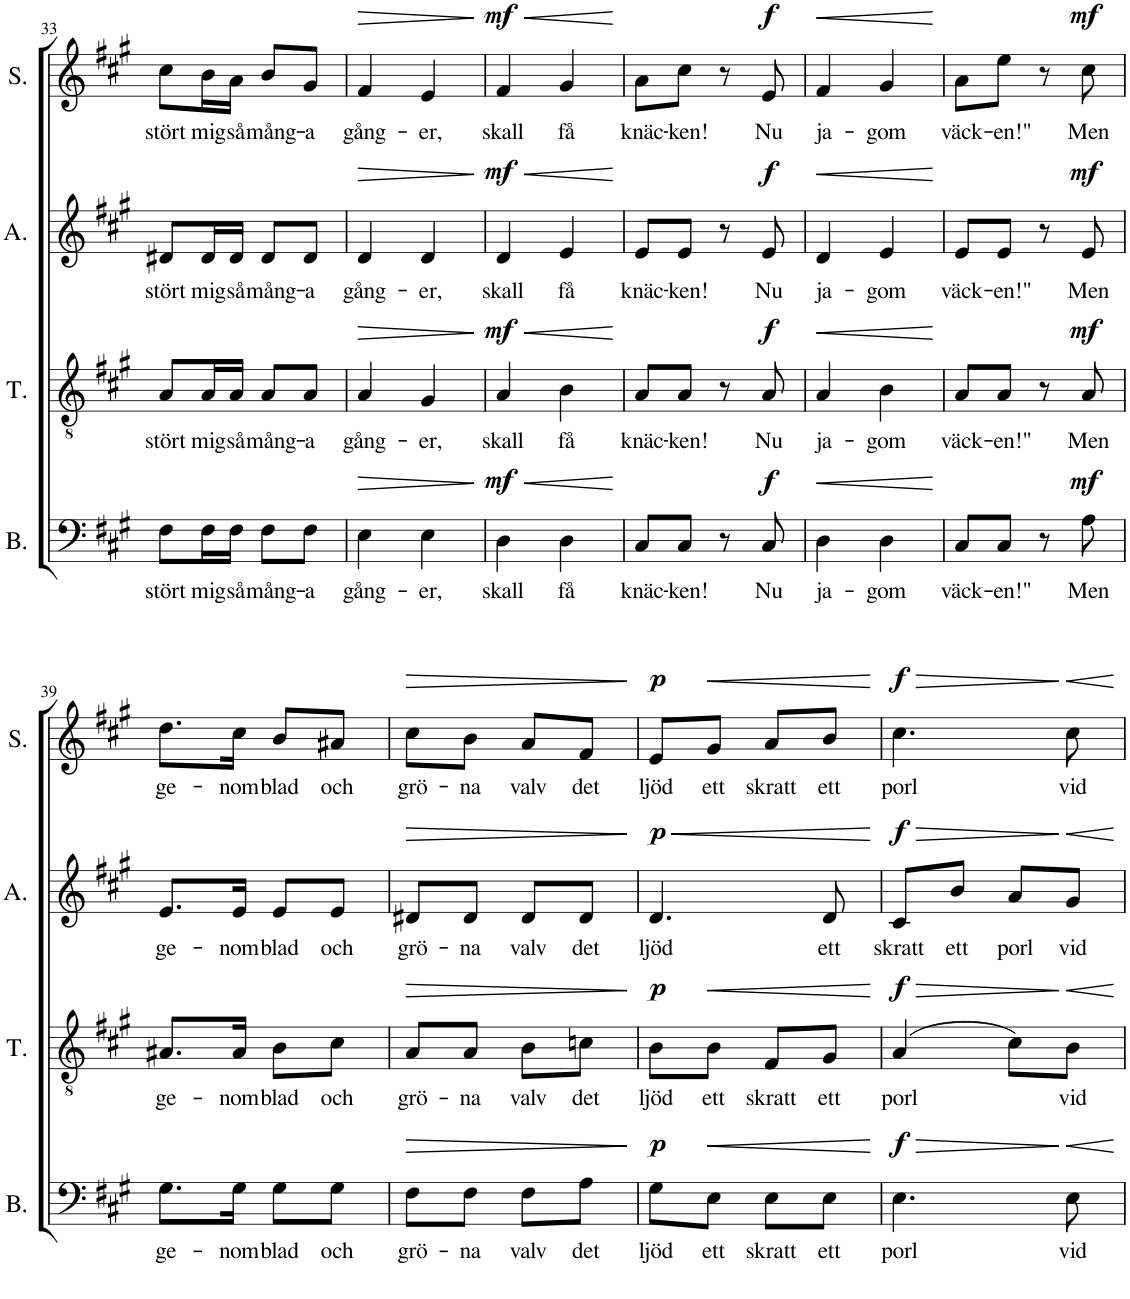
**kern	**text	**dynam	**kern	**text	**dynam	**kern	**text	**dynam	**kern	**text	**dynam
*part4	*part4	*part4	*part3	*part3	*part3	*part2	*part2	*part2	*part1	*part1	*part1
*staff4	*staff4	*staff4	*staff3	*staff3	*staff3	*staff2	*staff2	*staff2	*staff1	*staff1	*staff1
*I"Bass	*	*	*I"Tenor	*	*	*I"Alto	*	*	*I"Soprano	*	*
*I'B.	*	*	*I'T.	*	*	*I'A.	*	*	*I'S.	*	*
!!LO:PB:g=z
*clefF4	*	*	*clefGv2	*	*	*clefG2	*	*	*clefG2	*	*
*k[f#c#g#]	*	*	*k[f#c#g#]	*	*	*k[f#c#g#]	*	*	*k[f#c#g#]	*	*
*M2/4	*	*	*M2/4	*	*	*M2/4	*	*	*M2/4	*	*
=33	=33	=33	=33	=33	=33	=33	=33	=33	=33	=33	=33
!	!LO:LY:b	!	!	!LO:LY:b	!	!	!LO:LY:b	!	!	!LO:LY:b	!
8F#\L	stört	.	8A/L	stört	.	8d#X/L	stört	.	8cc#\L	stört	.
!	!LO:LY:b	!	!	!LO:LY:b	!	!	!LO:LY:b	!	!	!LO:LY:b	!
16F#\L	mig	.	16A/L	mig	.	16d#/L	mig	.	16b\L	mig	.
!	!LO:LY:b	!	!	!LO:LY:b	!	!	!LO:LY:b	!	!	!LO:LY:b	!
16F#\JJ	så	.	16A/JJ	så	.	16d#/JJ	så	.	16a\JJ	så	.
!	!LO:LY:b	!	!	!LO:LY:b	!	!	!LO:LY:b	!	!	!LO:LY:b	!
8F#\L	mång-	.	8A/L	mång-	.	8d#/L	mång-	.	8b/L	mång-	.
!	!LO:LY:b	!	!	!LO:LY:b	!	!	!LO:LY:b	!	!	!LO:LY:b	!
8F#\J	-a	.	8A/J	-a	.	8d#/J	-a	.	8g#/J	-a	.
=34	=34	=34	=34	=34	=34	=34	=34	=34	=34	=34	=34
!	!LO:LY:b	!LO:HP:b	!	!LO:LY:b	!LO:HP:b	!	!LO:LY:b	!LO:HP:b	!	!LO:LY:b	!LO:HP:b
4E\	gång-	>	4A/	gång-	>	4d/	gång-	>	4f#/	gång-	>
!	!LO:LY:b	!	!	!LO:LY:b	!	!	!LO:LY:b	!	!	!LO:LY:b	!
4E\	-er,	.	4G#/	-er,	.	4d/	-er,	.	4e/	-er,	.
.	.	]	.	.	]	.	.	]	.	.	]
=35	=35	=35	=35	=35	=35	=35	=35	=35	=35	=35	=35
!	!LO:LY:b	!LO:HP:b	!	!LO:LY:b	!LO:HP:b	!	!LO:LY:b	!LO:HP:b	!	!LO:LY:b	!LO:HP:b
!	!	!LO:DY:n=1:a	!	!	!LO:DY:n=1:a	!	!	!LO:DY:n=1:a	!	!	!LO:DY:n=1:a
4D\	skall	< mf	4A/	skall	< mf	4d/	skall	< mf	4f#/	skall	< mf
!	!LO:LY:b	!	!	!LO:LY:b	!	!	!LO:LY:b	!	!	!LO:LY:b	!
4D\	få	.	4B\	få	.	4e/	få	.	4g#/	få	.
.	.	[	.	.	[	.	.	[	.	.	[
=36	=36	=36	=36	=36	=36	=36	=36	=36	=36	=36	=36
!	!LO:LY:b	!	!	!LO:LY:b	!	!	!LO:LY:b	!	!	!LO:LY:b	!
8C#/L	knäc-	.	8A/L	knäc-	.	8e/L	knäc-	.	8a\L	knäc-	.
!	!LO:LY:b	!	!	!LO:LY:b	!	!	!LO:LY:b	!	!	!LO:LY:b	!
8C#/J	-ken!	.	8A/J	-ken!	.	8e/J	-ken!	.	8cc#\J	-ken!	.
8r	.	.	8r	.	.	8r	.	.	8r	.	.
!	!LO:LY:b	!LO:DY:a	!	!LO:LY:b	!LO:DY:a	!	!LO:LY:b	!LO:DY:a	!	!LO:LY:b	!LO:DY:a
8C#/	Nu	f	8A/	Nu	f	8e/	Nu	f	8e/	Nu	f
=37	=37	=37	=37	=37	=37	=37	=37	=37	=37	=37	=37
!	!LO:LY:b	!LO:HP:b	!	!LO:LY:b	!LO:HP:b	!	!LO:LY:b	!LO:HP:b	!	!LO:LY:b	!LO:HP:b
4D\	ja-	<	4A/	ja-	<	4d/	ja-	<	4f#/	ja-	<
!	!LO:LY:b	!	!	!LO:LY:b	!	!	!LO:LY:b	!	!	!LO:LY:b	!
4D\	-gom	.	4B\	-gom	.	4e/	-gom	.	4g#/	-gom	.
.	.	[	.	.	[	.	.	[	.	.	[
=38	=38	=38	=38	=38	=38	=38	=38	=38	=38	=38	=38
!	!LO:LY:b	!	!	!LO:LY:b	!	!	!LO:LY:b	!	!	!LO:LY:b	!
8C#/L	väck-	.	8A/L	väck-	.	8e/L	väck-	.	8a\L	väck-	.
!	!LO:LY:b	!	!	!LO:LY:b	!	!	!LO:LY:b	!	!	!LO:LY:b	!
8C#/J	-en!"	.	8A/J	-en!"	.	8e/J	-en!"	.	8ee\J	-en!"	.
8r	.	.	8r	.	.	8r	.	.	8r	.	.
!	!LO:LY:b	!LO:DY:a	!	!LO:LY:b	!LO:DY:a	!	!LO:LY:b	!LO:DY:a	!	!LO:LY:b	!LO:DY:a
8A\	Men	mf	8A/	Men	mf	8e/	Men	mf	8cc#\	Men	mf
!!LO:LB:g=z
=39	=39	=39	=39	=39	=39	=39	=39	=39	=39	=39	=39
!	!LO:LY:b	!	!	!LO:LY:b	!	!	!LO:LY:b	!	!	!LO:LY:b	!
8.G#\L	ge-	.	8.A#X/L	ge-	.	8.e/L	ge-	.	8.dd\L	ge-	.
!	!LO:LY:b	!	!	!LO:LY:b	!	!	!LO:LY:b	!	!	!LO:LY:b	!
16G#\Jk	-nom	.	16A#/Jk	-nom	.	16e/Jk	-nom	.	16cc#\Jk	-nom	.
!	!LO:LY:b	!	!	!LO:LY:b	!	!	!LO:LY:b	!	!	!LO:LY:b	!
8G#\L	blad	.	8B\L	blad	.	8e/L	blad	.	8b/L	blad	.
!	!LO:LY:b	!	!	!LO:LY:b	!	!	!LO:LY:b	!	!	!LO:LY:b	!
8G#\J	och	.	8c#\J	och	.	8e/J	och	.	8a#X/J	och	.
=40	=40	=40	=40	=40	=40	=40	=40	=40	=40	=40	=40
!	!LO:LY:b	!LO:HP:b	!	!LO:LY:b	!LO:HP:b	!	!LO:LY:b	!LO:HP:b	!	!LO:LY:b	!LO:HP:b
8F#\L	grö-	>	8A/L	grö-	>	8d#X/L	grö-	>	8cc#\L	grö-	>
!	!LO:LY:b	!	!	!LO:LY:b	!	!	!LO:LY:b	!	!	!LO:LY:b	!
8F#\J	-na	.	8A/J	-na	.	8d#/J	-na	.	8b\J	-na	.
!	!LO:LY:b	!	!	!LO:LY:b	!	!	!LO:LY:b	!	!	!LO:LY:b	!
8F#\L	valv	.	8B\L	valv	.	8d#/L	valv	.	8a/L	valv	.
!	!LO:LY:b	!	!	!LO:LY:b	!	!	!LO:LY:b	!	!	!LO:LY:b	!
8A\J	det	.	8cn\J	det	.	8d#/J	det	.	8f#/J	det	.
.	.	]	.	.	]	.	.	]	.	.	]
=41	=41	=41	=41	=41	=41	=41	=41	=41	=41	=41	=41
!	!LO:LY:b	!LO:DY:a	!	!LO:LY:b	!LO:DY:a	!	!LO:LY:b	!LO:HP:b	!	!LO:LY:b	!
!	!	!	!	!	!	!	!	!LO:DY:n=1:a	!	!	!LO:DY:a
8G#\L	ljöd	p	8B\L	ljöd	p	4.d/	ljöd	< p	8e/L	ljöd	p
!	!LO:LY:b	!LO:HP:b	!	!LO:LY:b	!LO:HP:b	!	!	!	!	!LO:LY:b	!LO:HP:b
8E\J	ett	<	8B\J	ett	<	.	.	.	8g#/J	ett	<
!	!LO:LY:b	!	!	!LO:LY:b	!	!	!	!	!	!LO:LY:b	!
8E\L	skratt	.	8F#/L	skratt	.	.	.	.	8a/L	skratt	.
!	!LO:LY:b	!	!	!LO:LY:b	!	!	!LO:LY:b	!	!	!LO:LY:b	!
8E\J	ett	.	8G#/J	ett	.	8d/	ett	.	8b/J	ett	.
.	.	[	.	.	[	.	.	[	.	.	[
=42	=42	=42	=42	=42	=42	=42	=42	=42	=42	=42	=42
!	!LO:LY:b	!LO:HP:b	!	!LO:LY:b	!LO:HP:b	!	!LO:LY:b	!LO:HP:b	!	!LO:LY:b	!LO:HP:b
!	!	!LO:DY:n=1:a	!	!	!LO:DY:n=1:a	!	!	!LO:DY:n=1:a	!	!	!LO:DY:n=1:a
4.E\	porl	> f	(4A/	porl	> f	8c#/L	skratt	> f	4.cc#\	porl	> f
!	!	!	!	!	!	!	!LO:LY:b	!	!	!	!
.	.	.	.	.	.	8b/J	ett	.	.	.	.
!	!	!	!	!	!	!	!LO:LY:b	!	!	!	!
.	.	.	8c#\L)	.	.	8a/L	porl	.	.	.	.
!	!LO:LY:b	!LO:HP:b	!	!LO:LY:b	!LO:HP:b	!	!LO:LY:b	!LO:HP:b	!	!LO:LY:b	!LO:HP:b
8E\	vid	<	8B\J	vid	<	8g#/J	vid	<	8cc#\	vid	<
.	.	] [	.	.	] [	.	.	] [	.	.	] [
=	=	=	=	=	=	=	=	=	=	=	=
*-	*-	*-	*-	*-	*-	*-	*-	*-	*-	*-	*-
